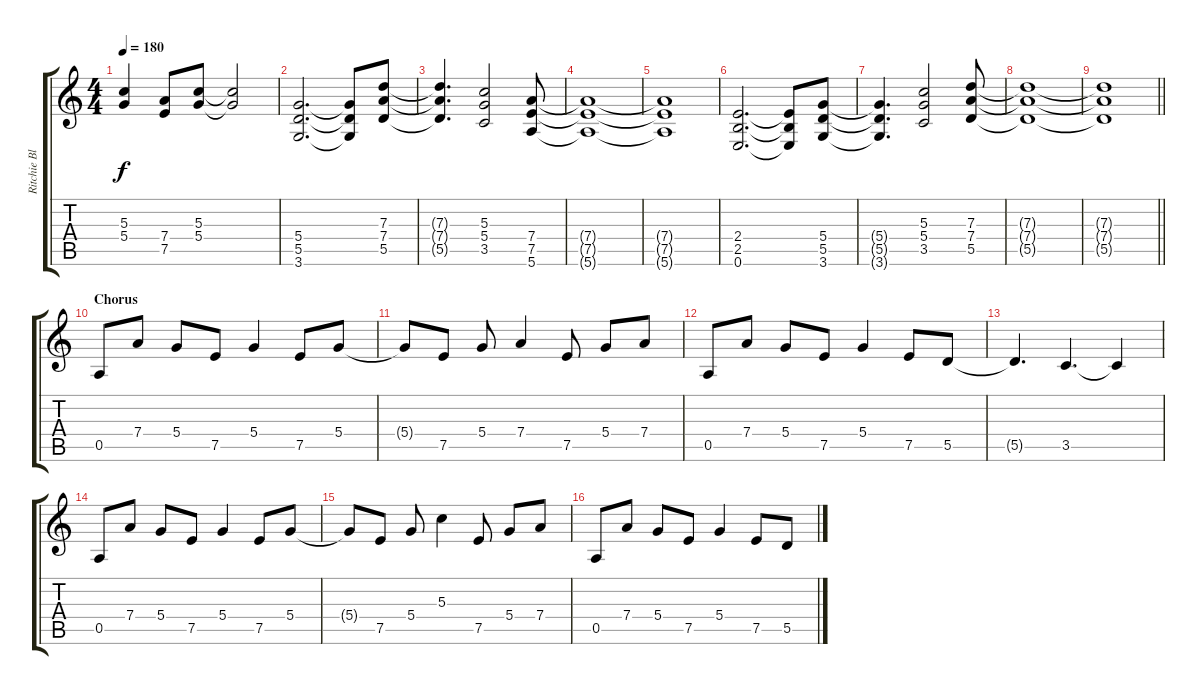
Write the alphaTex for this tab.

\track ("Ritchie Blackmore 2" "Ritchie Bl") {instrument overdrivenguitar}
\staff {score tabs}
\tuning (E4 B3 G3 D3 A2 E2) {hide}
\ts (4 4)
\tempo 180
\clef g2
\ks aminor
(5.3{t} 5.4{t}).4{dy f} (7.4 7.5).8 (5.3 5.4).8 (5.3{t} 5.4{t}).2 |
(5.4 5.5 3.6).2{d} (5.4{t} 5.5{t} 3.6{t}).8 (7.3 7.4 5.5).8 |
(7.3{t} 7.4{t} 5.5{t}).4{d} (5.3 5.4 3.5).2 (7.4 7.5 5.6).8 |
(7.4{t} 7.5{t} 5.6{t}).1 |
(7.4{t} 7.5{t} 5.6{t}).1 |
(2.4 2.5 0.6).2{d} (2.4{t} 2.5{t} 0.6{t}).8 (5.4 5.5 3.6).8 |
(5.4{t} 5.5{t} 3.6{t}).4{d} (5.3 5.4 3.5).2 (7.3 7.4 5.5).8 |
(7.3{t} 7.4{t} 5.5{t}).1 |
\barLineRight lightlight
(7.3{t} 7.4{t} 5.5{t}).1 |
\section ("" "Chorus")
\ks c
0.5.8 7.4.8 5.4.8 7.5.8 5.4.4 7.5.8 5.4.8 |
5.4{t}.8 7.5.8 5.4.8 7.4.4 7.5.8 5.4.8 7.4.8 |
0.5.8 7.4.8 5.4.8 7.5.8 5.4.4 7.5.8 5.5.8 |
5.5{t}.4{d} 3.5.4{d} 3.5{t}.4 |
0.5.8 7.4.8 5.4.8 7.5.8 5.4.4 7.5.8 5.4.8 |
5.4{t}.8 7.5.8 5.4.8 5.3.4 7.5.8 5.4.8 7.4.8 |
0.5.8 7.4.8 5.4.8 7.5.8 5.4.4 7.5.8 5.5.8
